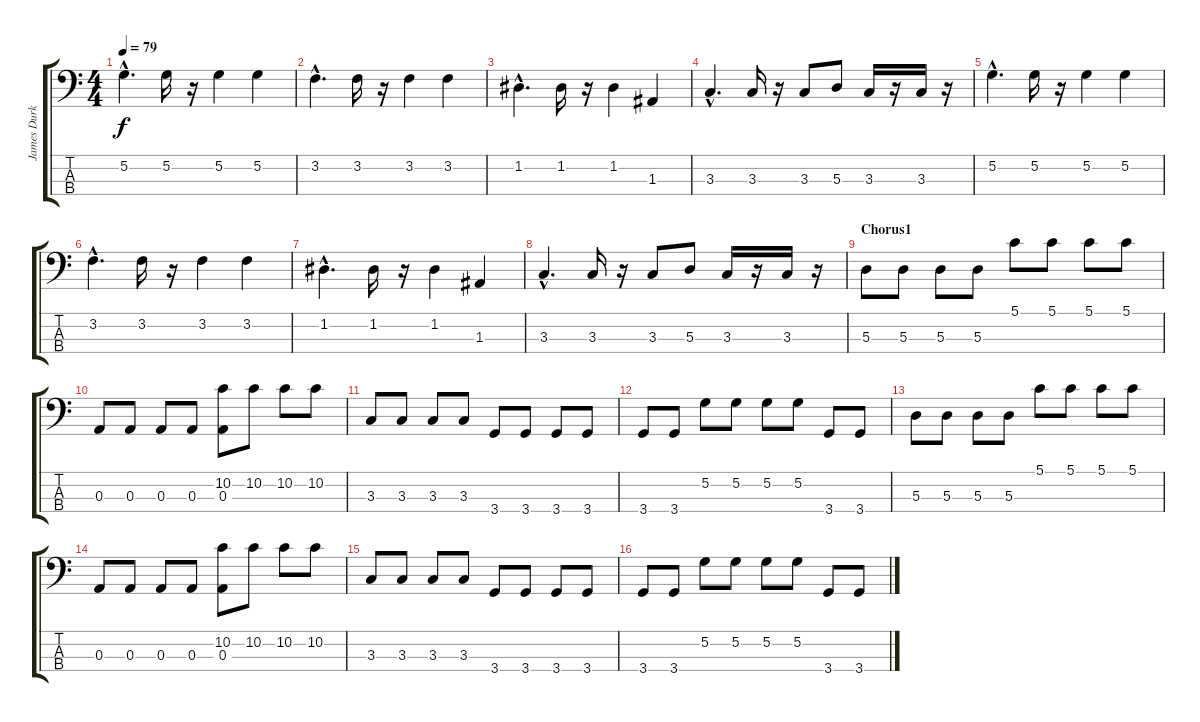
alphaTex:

\track ("James Durkin (Bass)" "James Durk") {instrument electricbasspick}
\staff {score tabs}
\tuning (G2 D2 A1 E1) {hide}
\ts (4 4)
\tempo 79
\clef f4
\ks c
5.2{hac}.4{d dy f} 5.2.16 r.16 5.2.4 5.2.4 |
3.2{hac}.4{d} 3.2.16 r.16 3.2.4 3.2.4 |
1.2{hac}.4{d} 1.2.16 r.16 1.2.4 1.3.4 |
3.3{hac}.4{d} 3.3.16 r.16 3.3.8 5.3.8 3.3.16 r.16 3.3.16 r.16 |
5.2{hac}.4{d} 5.2.16 r.16 5.2.4 5.2.4 |
3.2{hac}.4{d} 3.2.16 r.16 3.2.4 3.2.4 |
1.2{hac}.4{d} 1.2.16 r.16 1.2.4 1.3.4 |
3.3{hac}.4{d} 3.3.16 r.16 3.3.8 5.3.8 3.3.16 r.16 3.3.16 r.16 |
\section ("" "Chorus1")
5.3.8 5.3.8 5.3.8 5.3.8 5.1.8 5.1.8 5.1.8 5.1.8 |
0.3.8 0.3.8 0.3.8 0.3.8 (10.2 0.3).8 10.2.8 10.2.8 10.2.8 |
3.3.8 3.3.8 3.3.8 3.3.8 3.4.8 3.4.8 3.4.8 3.4.8 |
3.4.8 3.4.8 5.2.8 5.2.8 5.2.8 5.2.8 3.4.8 3.4.8 |
5.3.8 5.3.8 5.3.8 5.3.8 5.1.8 5.1.8 5.1.8 5.1.8 |
0.3.8 0.3.8 0.3.8 0.3.8 (10.2 0.3).8 10.2.8 10.2.8 10.2.8 |
3.3.8 3.3.8 3.3.8 3.3.8 3.4.8 3.4.8 3.4.8 3.4.8 |
3.4.8 3.4.8 5.2.8 5.2.8 5.2.8 5.2.8 3.4.8 3.4.8
